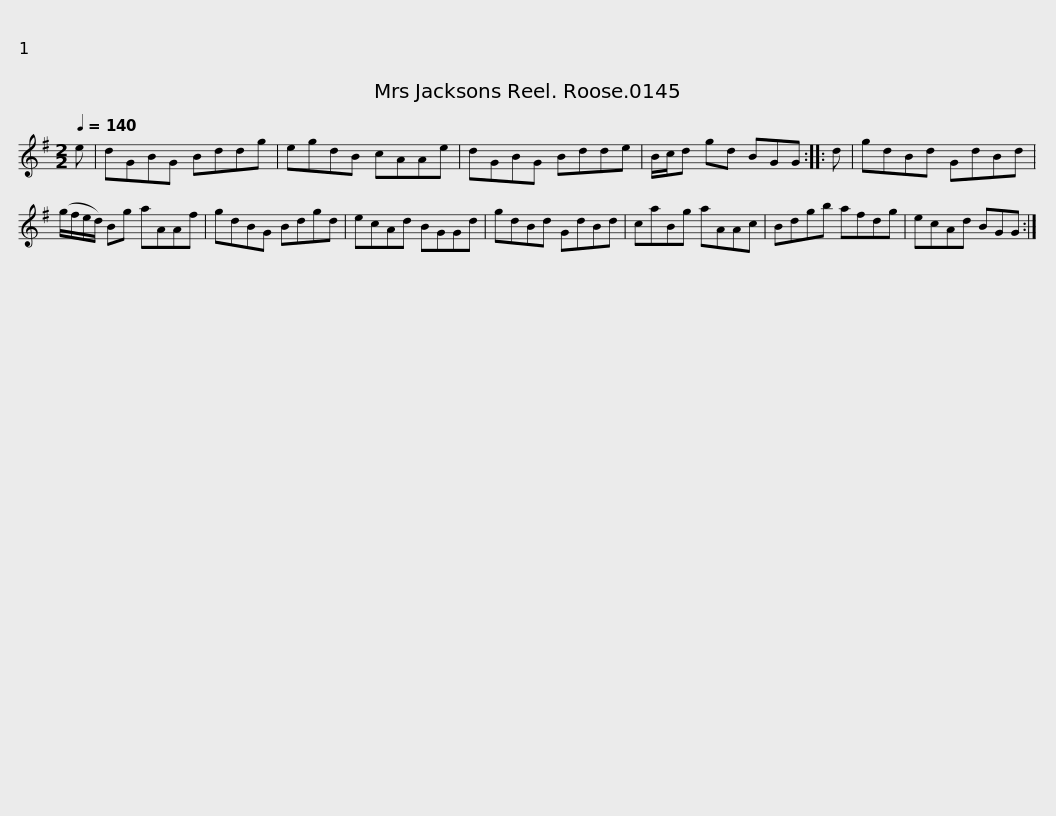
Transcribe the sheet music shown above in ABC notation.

X:1
L:1/8
Q:1/4=140
M:2/2
I:linebreak $
K:G
V:1 treble
V:1
 e | dGBG Bddg | egdB cAAe | dGBG Bdde | B/c/d gd BGG :: %5
 d | gdBd GdBd |$ (g/f/e/d/) Bg aAAf | gdBG Bdgd | ecAd BGGd | %10
 gdBd GdBd | caBg aAAc |$ Bdgb afdg | ecAd BGG :| %14
